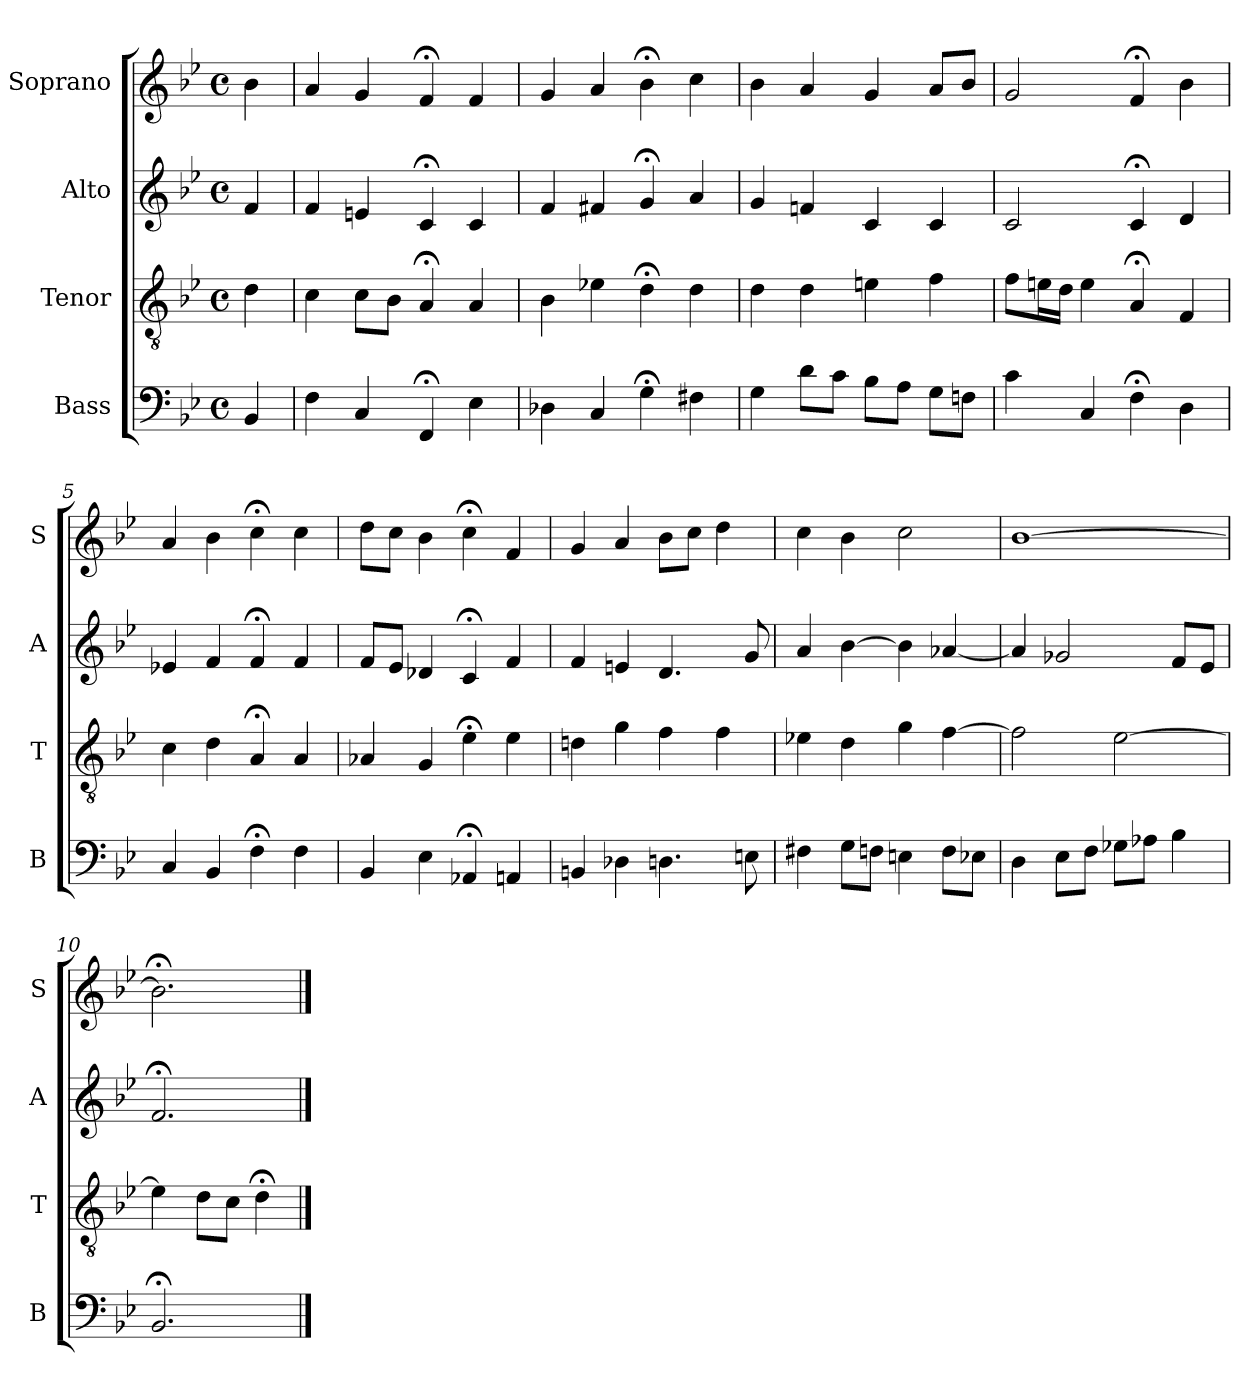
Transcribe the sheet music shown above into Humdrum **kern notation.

**kern	**kern	**kern	**kern
*part4	*part3	*part2	*part1
*staff4	*staff3	*staff2	*staff1
*I"Bass	*I"Tenor	*I"Alto	*I"Soprano
*I'B	*I'T	*I'A	*I'S
*clefF4	*clefGv2	*clefG2	*clefG2
*k[b-e-]	*k[b-e-]	*k[b-e-]	*k[b-e-]
*B-:	*B-:	*B-:	*B-:
*M4/4	*M4/4	*M4/4	*M4/4
*met(c)	*met(c)	*met(c)	*met(c)
*MM100	*MM100	*MM100	*MM100
=	=	=	=
4BB-	4d	4f	4b-
=1	=1	=1	=1
4F	4c	4f	4a
4C	8cL	4en	4g
.	8B-J	.	.
4FF;<	4A;<	4c;<	4f;<
4E-	4A	4c	4f
=2	=2	=2	=2
4D-X	4B-	4f	4g
4C	4e-X	4f#X	4a
4G;<	4d;<	4g;<	4b-;<
4F#X	4d	4a	4cc
=3	=3	=3	=3
4G	4d	4g	4b-
8dL	4d	4fn	4a
8cJ	.	.	.
8B-L	4en	4c	4g
8AJ	.	.	.
8GL	4f	4c	8aL
8FnJ	.	.	8b-J
=4	=4	=4	=4
4c	8fL	2c	2g
.	16enL	.	.
.	16dJJ	.	.
4C	4e	.	.
4F;<	4A;<	4c;<	4f;<
4D	4F	4d	4b-
=5	=5	=5	=5
4C	4c	4e-X	4a
4BB-	4d	4f	4b-
4F;<	4A;<	4f;<	4cc;<
4F	4A	4f	4cc
=6	=6	=6	=6
4BB-	4A-Xi	8fL	8ddL
.	.	8e-iJ	8ccJ
4E-	4Gi	4d-Xi	4b-
4AA-X;<	4e-;<	4c;<	4cc;<
4AAn	4e-	4f	4f
=7	=7	=7	=7
4BBn	4dn	4f	4g
4D-X	4g	4en	4a
4.Dn	4f	4.d	8b-L
.	.	.	8ccJ
.	4f	.	4dd
8En	.	8g	.
=8	=8	=8	=8
4F#X	4e-X	4a	4cc
8GL	4d	[4b-	4b-
8FnJ	.	.	.
4En	4g	4b-]	2cc
8FL	[4f	[4a-X	.
8E-XJ	.	.	.
=9	=9	=9	=9
4D	2f]	4a-]	[1b-
8E-L	.	2g-X	.
8FJ	.	.	.
8G-XL	[2e-	.	.
8A-XJ	.	.	.
4B-	.	8fL	.
.	.	8e-J	.
=10	=10	=10	=10
2.BB-;<	4e-]	2.f;<	2.b-;<]
.	8dL	.	.
.	8cJ	.	.
.	4d;<	.	.
==	==	==	==
*-	*-	*-	*-
